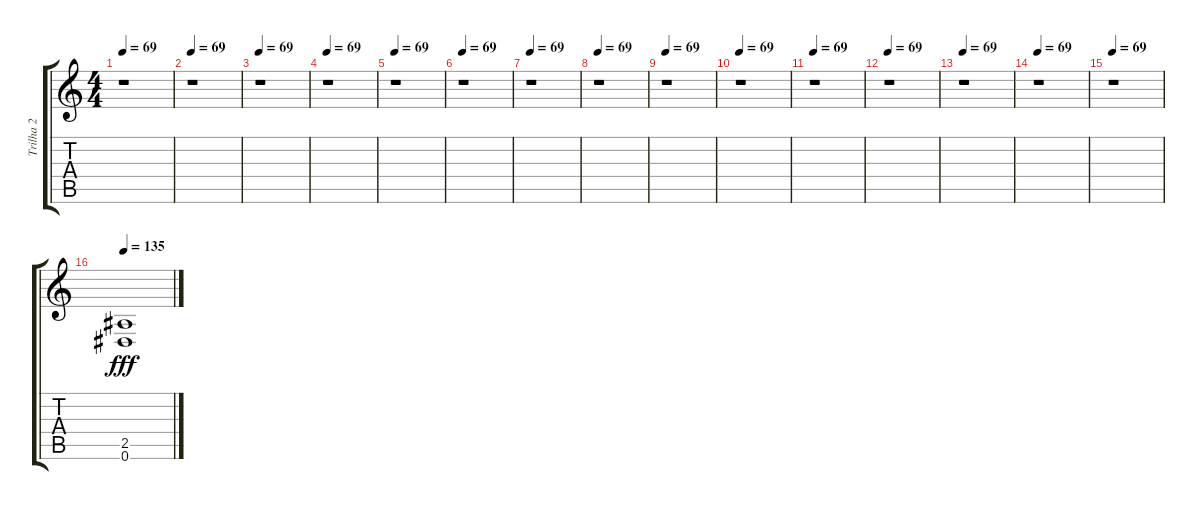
\track ("Trilha 2" "Trilha 2") {instrument overdrivenguitar}
\staff {score tabs}
\tuning (Eb4 Bb3 Gb3 Db3 Ab2 Eb2) {hide}
\ts (4 4)
\tempo 69
\clef g2
\ks c
r.1{dy fff} |
\tempo 69
r.1 |
\tempo 69
r.1 |
\tempo 69
r.1 |
\tempo 69
r.1 |
\tempo 69
r.1 |
\tempo 69
r.1 |
\tempo 69
r.1 |
\tempo 69
r.1 |
\tempo 69
r.1 |
\tempo 69
r.1 |
\tempo 69
r.1 |
\tempo 69
r.1 |
\tempo 69
r.1 |
\tempo 69
r.1 |
\tempo 135
(2.5 0.6).1
